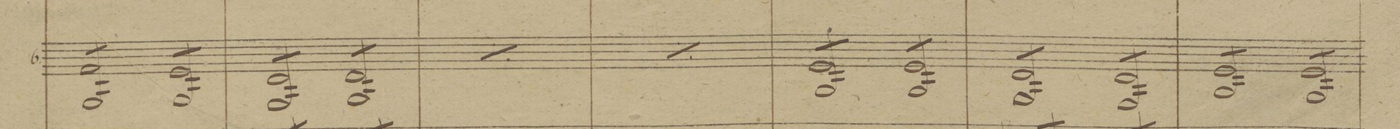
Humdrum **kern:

**kern	**dynam
*I""Violini	*
*clefG2	*
*k[b-]	*
*met(c|)	*
*M2/2	*
8fL 8G/	.
8f 8G/	.
8f 8G/	.
8fJ 8G/	.
8eL 8G/	.
8e 8G/	.
8e 8G/	.
8eJ 8G/	.
=36	=36
8dL 8G/	.
8d 8G/	.
8d 8G/	.
8dJ 8G/	.
8dL 8G/	.
8d 8G/	.
8d 8G/	.
8dJ 8G/	.
=37	=37
*rep	*
8dL 8G/	.
8d 8G/	.
8d 8G/	.
8dJ 8G/	.
8dL 8G/	.
8d 8G/	.
8d 8G/	.
8dJ 8G/	.
*Xrep	*
=38	=38
*rep	*
8dL 8G/	.
8d 8G/	.
8d 8G/	.
8dJ 8G/	.
8dL 8G/	.
8d 8G/	.
8d 8G/	.
8dJ 8G/	.
*Xrep	*
=39	=39
8eL 8G/	.
8e 8G/	.
8e 8G/	.
8eJ 8G/	.
8eL 8G/	.
8e 8G/	.
8e 8G/	.
8eJ 8G/	.
=40	=40
8dL 8G/	.
8d 8G/	.
8d 8G/	.
8dJ 8G/	.
8dL 8G/	.
8d 8G/	.
8d 8G/	.
8dJ 8G/	.
=41	=41
8eL 8G/	.
8e 8G/	.
8e 8G/	.
8eJ 8G/	.
8eL 8G/	.
8e 8G/	.
8e 8G/	.
8eJ 8G/	.
=42	=42
*-	*-
